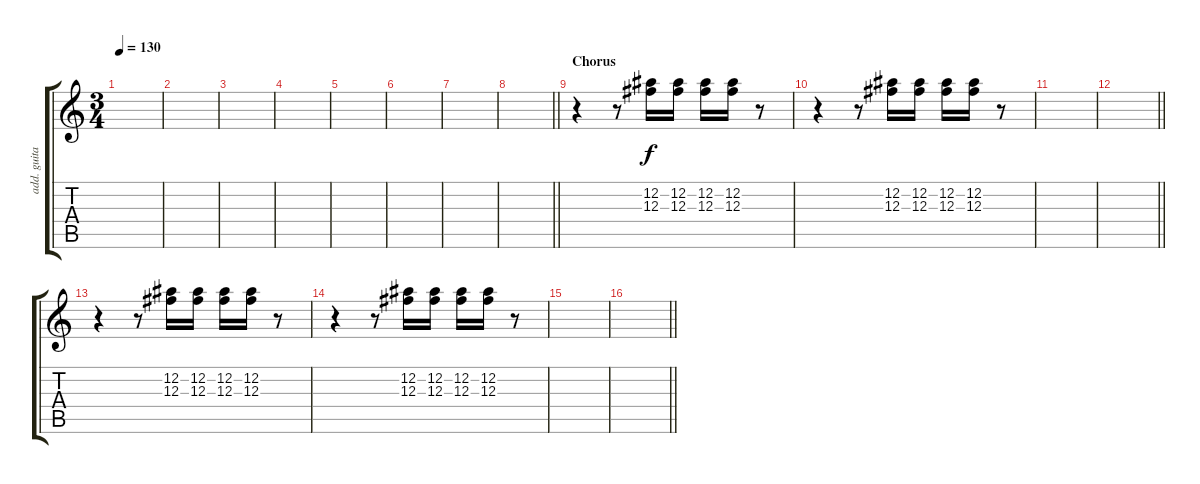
\track ("add. guitar" "add. guita") {instrument overdrivenguitar}
\staff {score tabs}
\tuning (Eb4 Bb3 Gb3 Db3 Ab2 Eb2) {hide}
\ts (3 4)
\tempo 130
\clef g2
\ks c
|
|
|
|
|
|
|
\barLineRight lightlight
|
\section ("" "Chorus")
r.4 r.8 (12.2 12.3).16 (12.2 12.3).16 (12.2 12.3).16 (12.2 12.3).16 r.8 |
r.4 r.8 (12.2 12.3).16 (12.2 12.3).16 (12.2 12.3).16 (12.2 12.3).16 r.8 |
|
\barLineRight lightlight
|
r.4 r.8 (12.2 12.3).16 (12.2 12.3).16 (12.2 12.3).16 (12.2 12.3).16 r.8 |
r.4 r.8 (12.2 12.3).16 (12.2 12.3).16 (12.2 12.3).16 (12.2 12.3).16 r.8 |
|
\barLineRight lightlight
